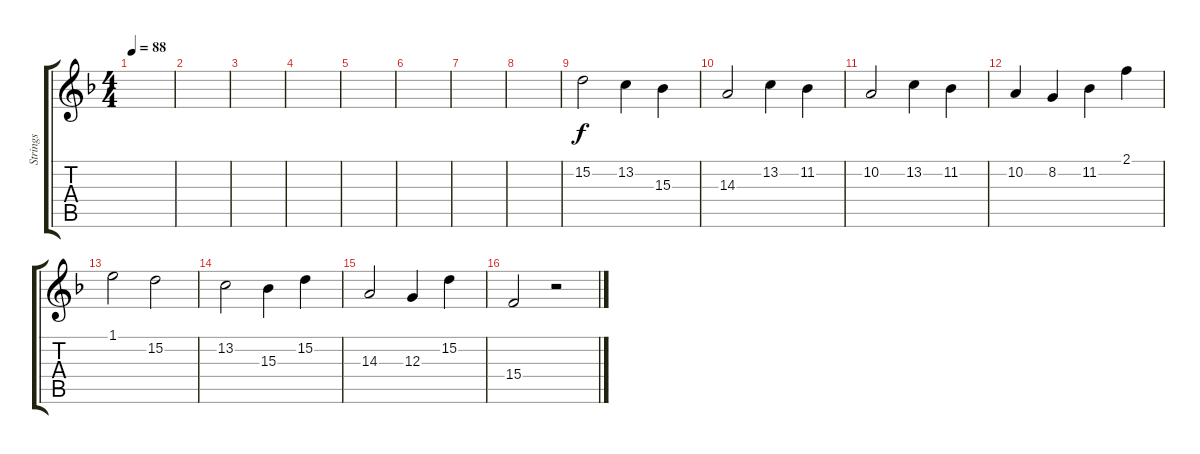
\track ("Strings" "Strings") {instrument synthstrings1}
\staff {score tabs}
\tuning (Eb5 B3 G3 D3 A2 D2) {hide}
\ts (4 4)
\tempo 88
\clef g2
\ks f
|
|
|
|
|
|
|
|
15.2.2 13.2.4 15.3.4 |
14.3.2 13.2.4 11.2.4 |
10.2.2 13.2.4 11.2.4 |
10.2.4 8.2.4 11.2.4 2.1.4 |
1.1.2 15.2.2 |
13.2.2 15.3.4 15.2.4 |
14.3.2 12.3.4 15.2.4 |
15.4.2 r.2
